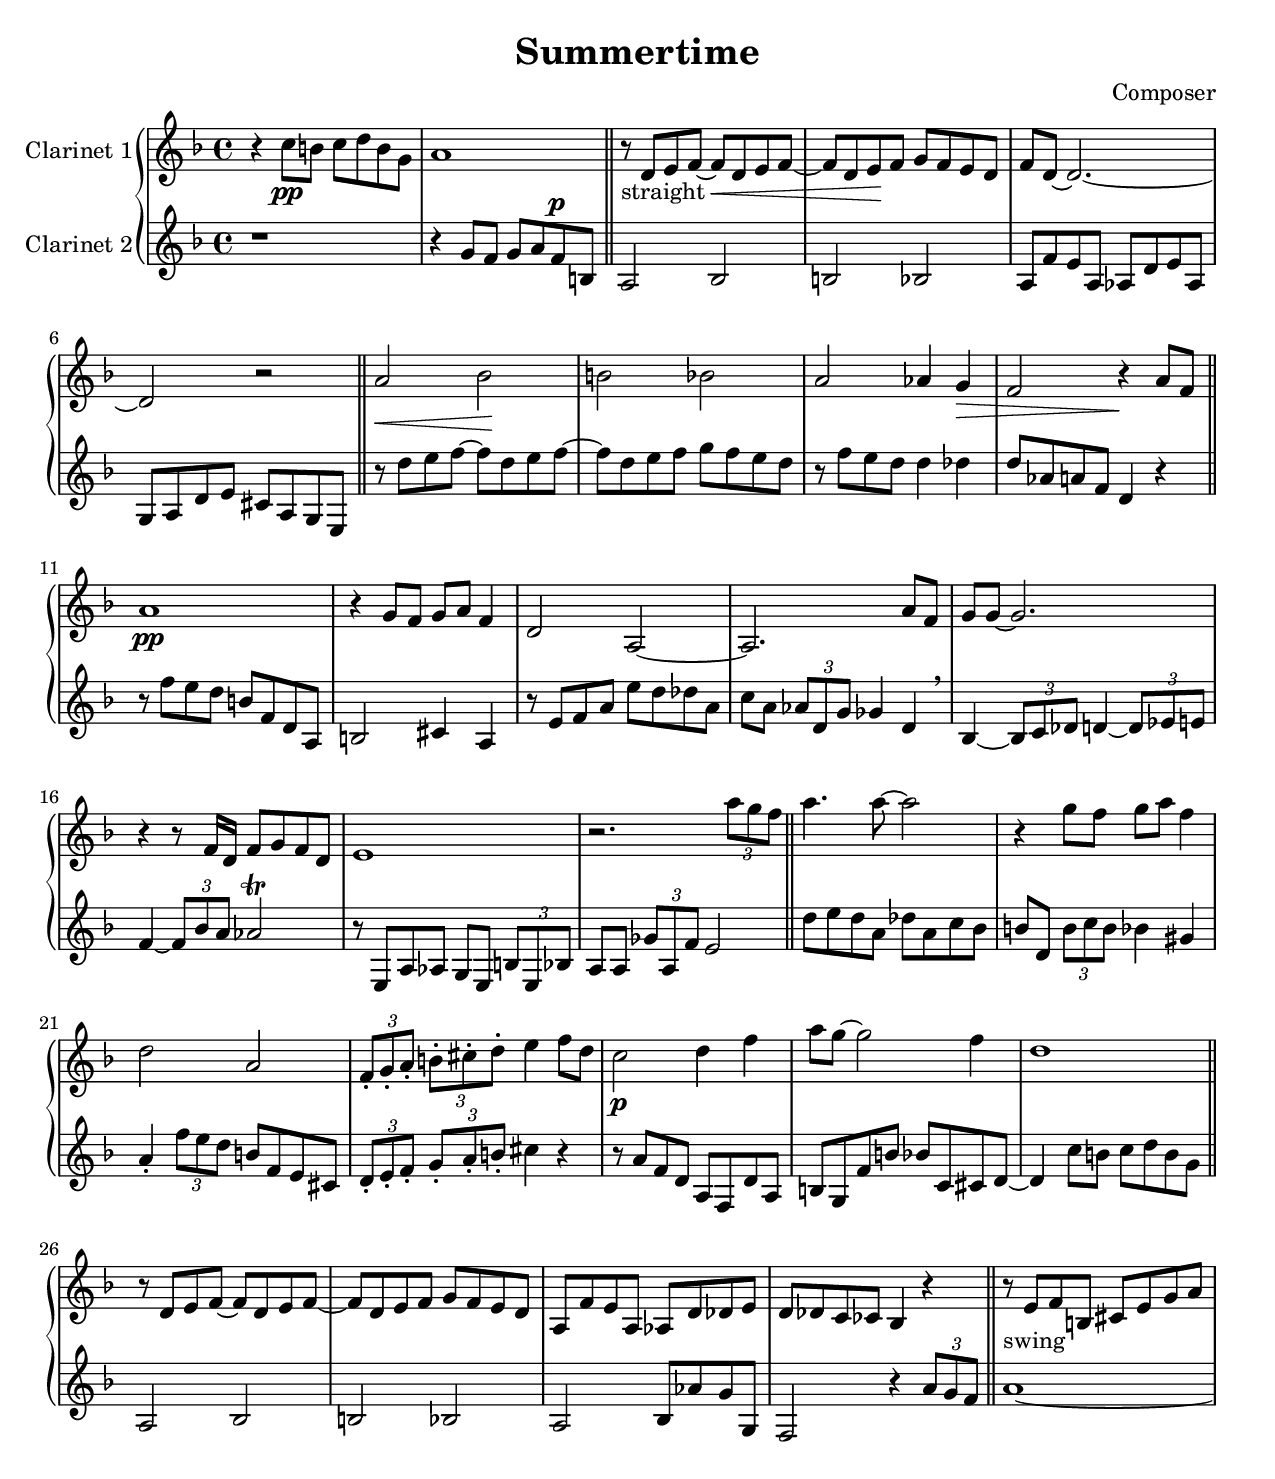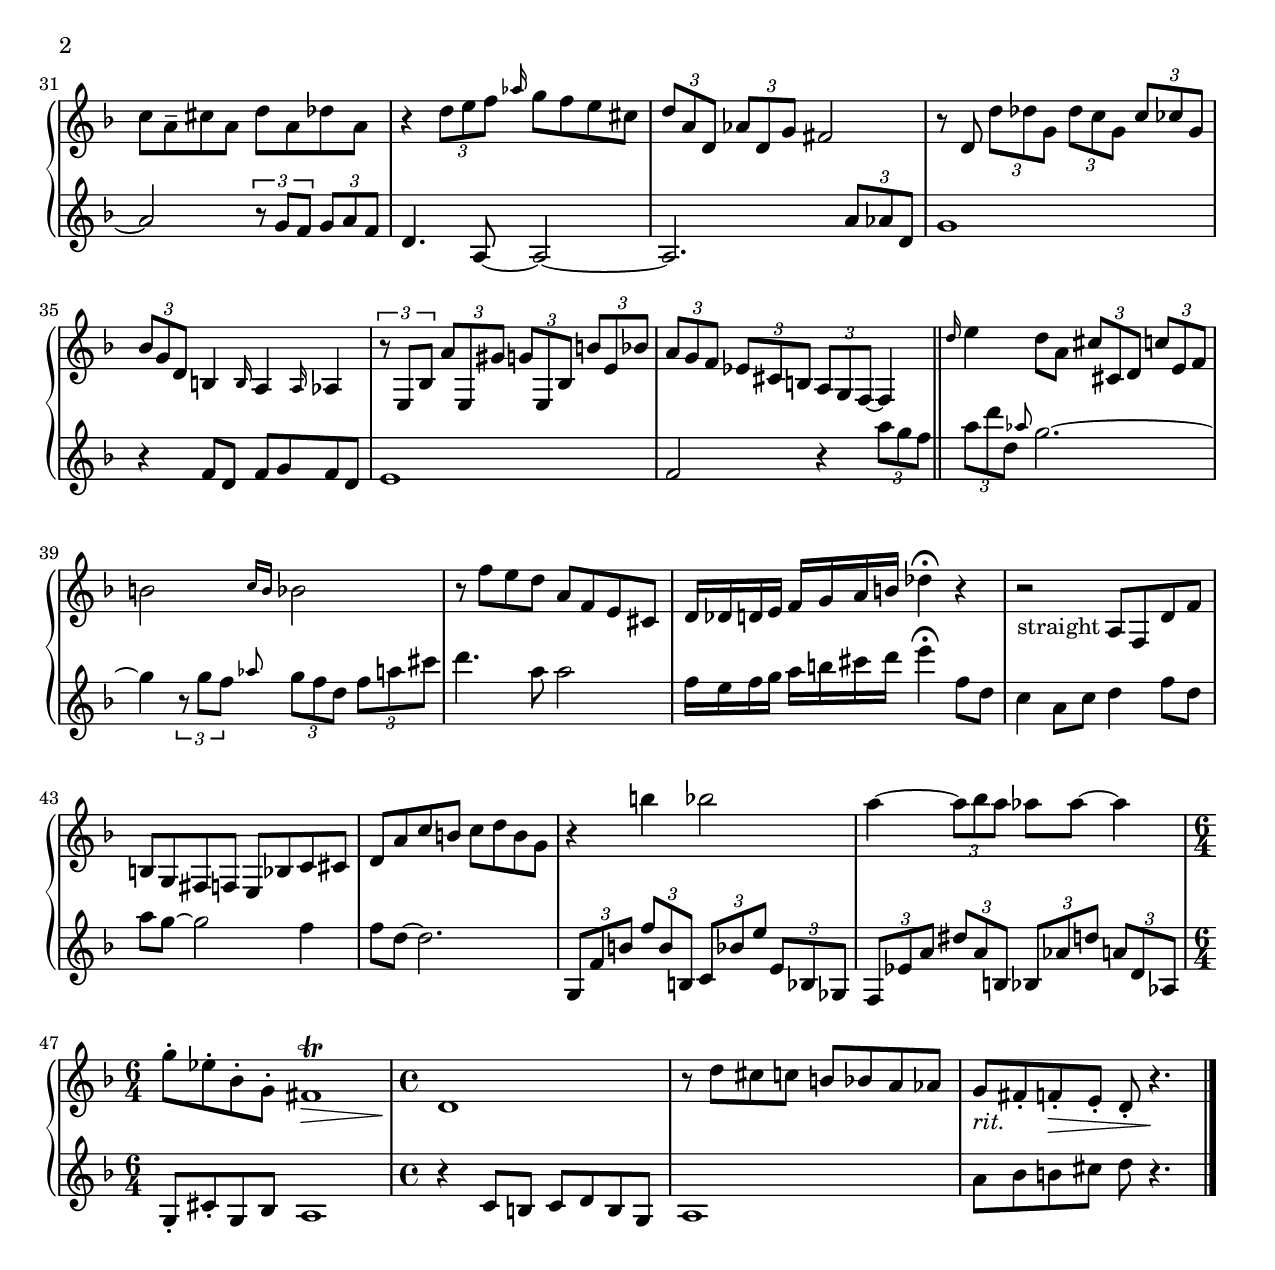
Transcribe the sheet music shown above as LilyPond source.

\header {
  title = "Summertime"
  composer = "Composer"
}

\paper {
  #(set-paper-size "letter")
  top-margin = 0.5\in
  bottom-margin = 1\in  
}

\score {
  \new GrandStaff <<
  \new Staff \with {
    instrumentName = \markup "Clarinet 1"
    }
    {
    %\tempo "Allegro" 4 = 120
    \key f \major

    \relative c'' {
    r4 c8\pp b c d b g
    a1
    \bar "||"
    r8-"straight" d, e f~ f\cr  d e f~
    f d e\! f g f e d
    f d~ d2.~
    d2 r
    \bar "||"
    a'\cr bes\! b bes
    a aes4 g\decr
    f2 r4\! a8 f
    \bar "||"
    a1\pp
    r4 g8 f g a f4
    d2 a~
    a2. a'8 f
    g g~ g2.
    r4 r8 f16 d f8 g f d
    e1
    r2. \tuplet 3/2 {a'8 g f}
    \bar "||"
    a4. a8~ a2
    r4 g8 f g a f4
    d2 a
    \tuplet 3/2 4 {f8-. g-. a-. b!-. cis-. d-.} e4 f8 d
    c2\p d4 f
    a8 g~ g2 f4
    d1
    \bar "||"
    r8 d, e f~ f d e f~
    f d e f g f e d
    a f' e a, aes d des e
    d des c ces bes4 r4
    \bar "||"
    r8-"swing" e f b,!
    cis e g a
    c a-- cis a d a des a
    r4 \tuplet 3/2 {d8 e f} \grace aes16 g8 f e cis
    \tuplet 3/2 4 {d8 a d, aes' d, g} fis2
    r8 d \tuplet 3/2 4 {d'8 des g, des' c g c ces g}
    \tuplet 3/2 {bes g d} b4 \grace b16 a4 \grace a16 aes4
    \tuplet 3/2 4 {r8 e bes' a' e, gis' g! e, bes' b' e, bes'}
    \tuplet 3/2 4 {a8 g f ees cis b! a g f~} f4
    \bar "||"
    \grace d''16 e4 d8 a \tuplet 3/2 4 {cis8 cis, d c'! e, f}
    b!2 \grace {c16 b} bes2
    r8 f' e d a f e cis
    d16 des d! e f g a b! des4\fermata r
    r2-"straight" a,8 f d' f
    b,! g fis f! e bes' c cis
    d a' c b! c d b g
    r4 b'! bes2
    a4~ \tuplet 3/2 {a8 bes a} aes aes~ aes4
    \time 6/4
    g8-. ees-. bes-. g-. fis1 \trill \decr
    \time 4/4
    d1\!
    r8 d' cis c! b bes a aes
    g_\markup { \italic "rit."} fis-. f!-. \decr e-. d-. r4. \!
    \bar "|."
  }}
  \new Staff \with {
    instrumentName = \markup "Clarinet 2"
    }
    { 
      \key f \major

    \relative c'' {
    r1
    r4
    g8 f g a f^\p b,
    a2 bes2
    b2 bes2
    a8 f' e a, aes d e aes,
    g a d e cis a g e
    r8 d'' e f~ f d e f~
    f d e f g f e d
    r f e d d4 des
    d8 aes a f d4 r
    r8 f' e d b f d a
    b2 cis4 a
    r8 e' f a e' d des a
    c a \tuplet 3/2 {aes d, g} ges4 d \breathe
    bes~ \tuplet 3/2 {bes8 c des} d4~ \tuplet 3/2 {d8 ees e!}
    f4~ \tuplet 3/2 {f8 bes a} aes2 \trill
    r8 e, a aes g e \tuplet 3/2 {b'8 e, bes'}
    a8 a \tuplet 3/2 {ges'8 a, f'} e2
    d'8 e d a des a c bes
    b! d, \tuplet 3/2 {b'8 c b} bes4 gis
    a4-. \tuplet 3/2 {f'8 e d} b!8 f e cis
    \tuplet 3/2 4 {d8-. e-. f-. g-. a-. b!-.} cis4 r
    r8 a f d a f d' a
    b g f' b bes c, cis d~
    d4 c'8 b c d b g
    a,2 bes
    b! bes
    a bes8 aes' g g,
    f2 r4 \tuplet 3/2 {a'8 g f}
    a1~
    a2 \tuplet 3/2 4 {r8 g f g a f}
    d4. a8~ a2~
    a2. \tuplet 3/2 {a'8 aes d,}
    g1
    r4 f8 d f g f d
    e1
    f2 r4 \tuplet 3/2 {a'8 g f}
    \tuplet 3/2 {a8 d d,} \grace aes' g2.~
    g4 \tuplet 3/2 {r8 g f} \grace aes \tuplet 3/2 4 {g f d f a cis}
    d4. a8 a2
    f16 e f g a b! cis d e4 \fermata f,8 d
    c4 a8 c d4 f8 d
    a' g~ g2 f4
    f8 d~ d2.
    \tuplet 3/2 4 {g,,8 f' b! f' b, b,! c bes' e e, bes ges
    f ees' a dis a b,! bes aes' d! a d, aes}
    % time to 6/4
    g8-. cis-. g bes a1
    % time to 4/4
    r4 c8 b c d b g
    a1
    a'8 bes b! cis d r4.
  }}
>>

  \layout {}
  \midi {}
}